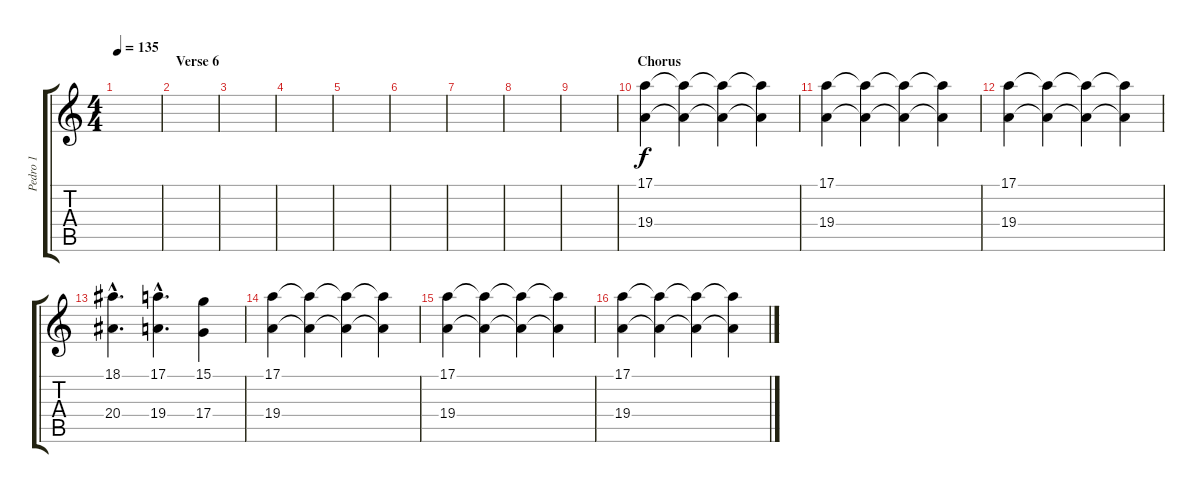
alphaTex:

\track ("Pedro 1" "Pedro 1") {instrument synthstrings1}
\staff {score tabs}
\tuning (E4 B3 G3 D3 A2 E2) {hide}
\ts (4 4)
\tempo 135
\clef g2
\ks c
|
\section ("" "Verse 6")
|
|
|
|
|
|
|
|
\section ("" "Chorus")
(17.1 19.4).4 (17.1{t} 19.4{t}).4 (17.1{t} 19.4{t}).4 (17.1{t} 19.4{t}).4 |
(17.1 19.4).4 (17.1{t} 19.4{t}).4 (17.1{t} 19.4{t}).4 (17.1{t} 19.4{t}).4 |
(17.1 19.4).4 (17.1{t} 19.4{t}).4 (17.1{t} 19.4{t}).4 (17.1{t} 19.4{t}).4 |
(18.1{hac} 20.4{hac}).4{d} (17.1{hac} 19.4{hac}).4{d} (15.1 17.4).4 |
(17.1 19.4).4 (17.1{t} 19.4{t}).4 (17.1{t} 19.4{t}).4 (17.1{t} 19.4{t}).4 |
(17.1 19.4).4 (17.1{t} 19.4{t}).4 (17.1{t} 19.4{t}).4 (17.1{t} 19.4{t}).4 |
(17.1 19.4).4 (17.1{t} 19.4{t}).4 (17.1{t} 19.4{t}).4 (17.1{t} 19.4{t}).4
